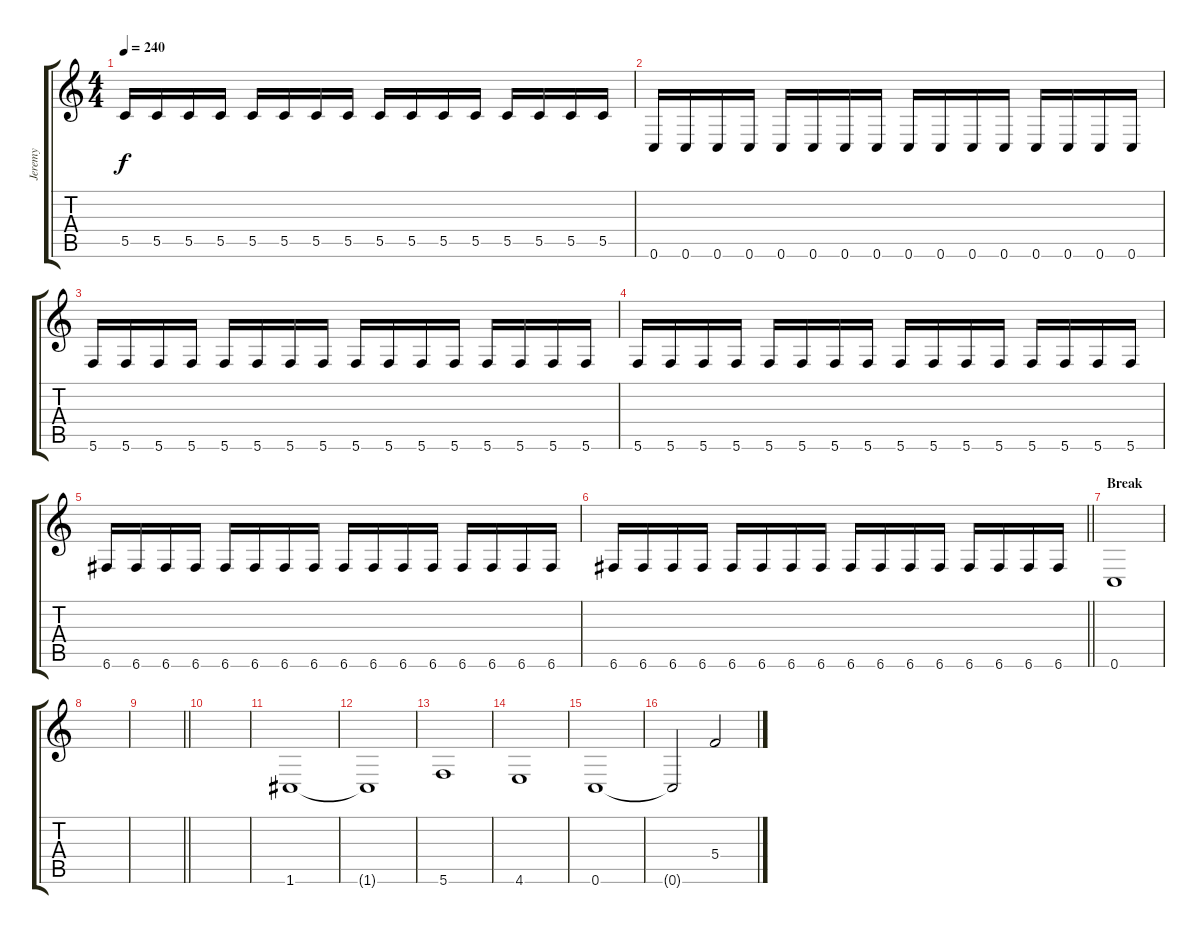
\track ("Jeremy" "Jeremy") {instrument electricbasspick}
\staff {score tabs}
\tuning (D4 A3 F3 C3 G2 C2) {hide}
\ts (4 4)
\tempo 240
\clef g2
\ks c
5.5.16{dy f} 5.5.16 5.5.16 5.5.16 5.5.16 5.5.16 5.5.16 5.5.16 5.5.16 5.5.16 5.5.16 5.5.16 5.5.16 5.5.16 5.5.16 5.5.16 |
0.6.16 0.6.16 0.6.16 0.6.16 0.6.16 0.6.16 0.6.16 0.6.16 0.6.16 0.6.16 0.6.16 0.6.16 0.6.16 0.6.16 0.6.16 0.6.16 |
5.6.16 5.6.16 5.6.16 5.6.16 5.6.16 5.6.16 5.6.16 5.6.16 5.6.16 5.6.16 5.6.16 5.6.16 5.6.16 5.6.16 5.6.16 5.6.16 |
5.6.16 5.6.16 5.6.16 5.6.16 5.6.16 5.6.16 5.6.16 5.6.16 5.6.16 5.6.16 5.6.16 5.6.16 5.6.16 5.6.16 5.6.16 5.6.16 |
6.6.16 6.6.16 6.6.16 6.6.16 6.6.16 6.6.16 6.6.16 6.6.16 6.6.16 6.6.16 6.6.16 6.6.16 6.6.16 6.6.16 6.6.16 6.6.16 |
\barLineRight lightlight
6.6.16 6.6.16 6.6.16 6.6.16 6.6.16 6.6.16 6.6.16 6.6.16 6.6.16 6.6.16 6.6.16 6.6.16 6.6.16 6.6.16 6.6.16 6.6.16 |
\section ("" "Break")
0.6.1 |
|
\barLineRight lightlight
|
|
1.6.1 |
1.6{t}.1 |
5.6.1 |
4.6.1 |
0.6.1 |
0.6{t}.2 5.4.2
